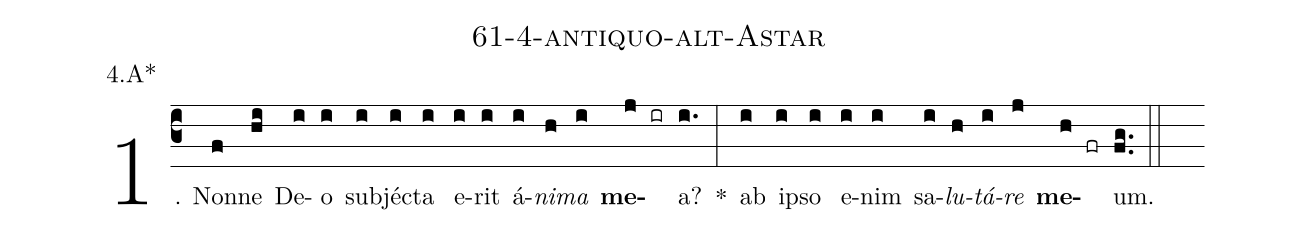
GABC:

name: 61-4-antiquo-alt-Astar;
annotation: 4.A*;
%%
(c3)1. Non(f)ne(hi) De(i)o(i) sub(i)jéc(i)ta(i) e(i)rit(i) á(i)<i>ni</i>(h)<i>ma</i>(i) <b>me</b>(j ir)a?(i.) *(:) ab(i) ip(i)so(i) e(i)nim(i) sa(i)<i>lu</i>(h)<i>tá</i>(i)<i>re</i>(j) <b>me</b>(h fr)um.(fg..) (::)
